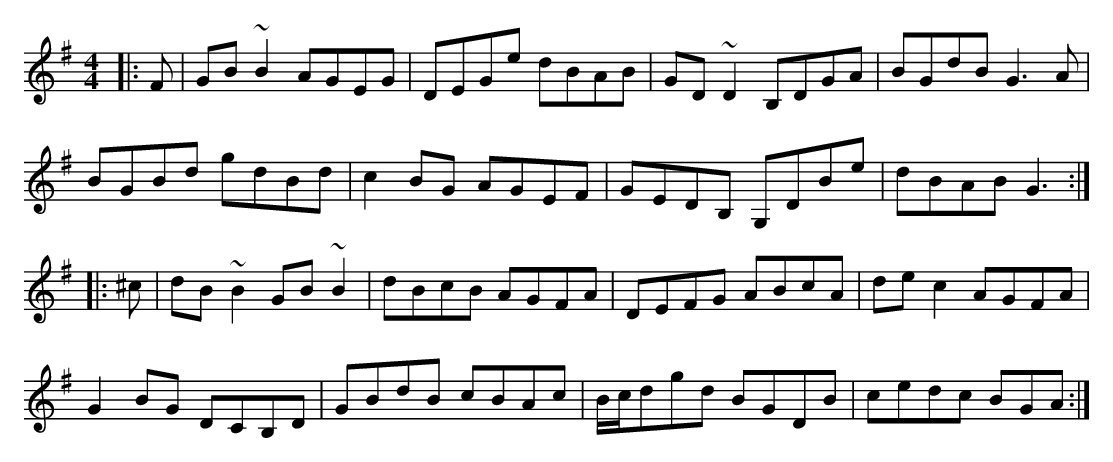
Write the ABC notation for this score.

X:1
M:4/4
K:G
|:F|GB~B2 AGEG|DEGe dBAB|GD~D2 B,DGA|BGdB G3A|
BGBd gdBd|c2BG AGEF|GEDB, G,DBe|dBAB G3:|
|:^c|dB~B2 GB~B2|dBcB AGFA|DEFG ABcA|dec2 AGFA|
G2BG DCB,D|GBdB cBAc|B/c/dgd BGDB|cedc BGA:|
